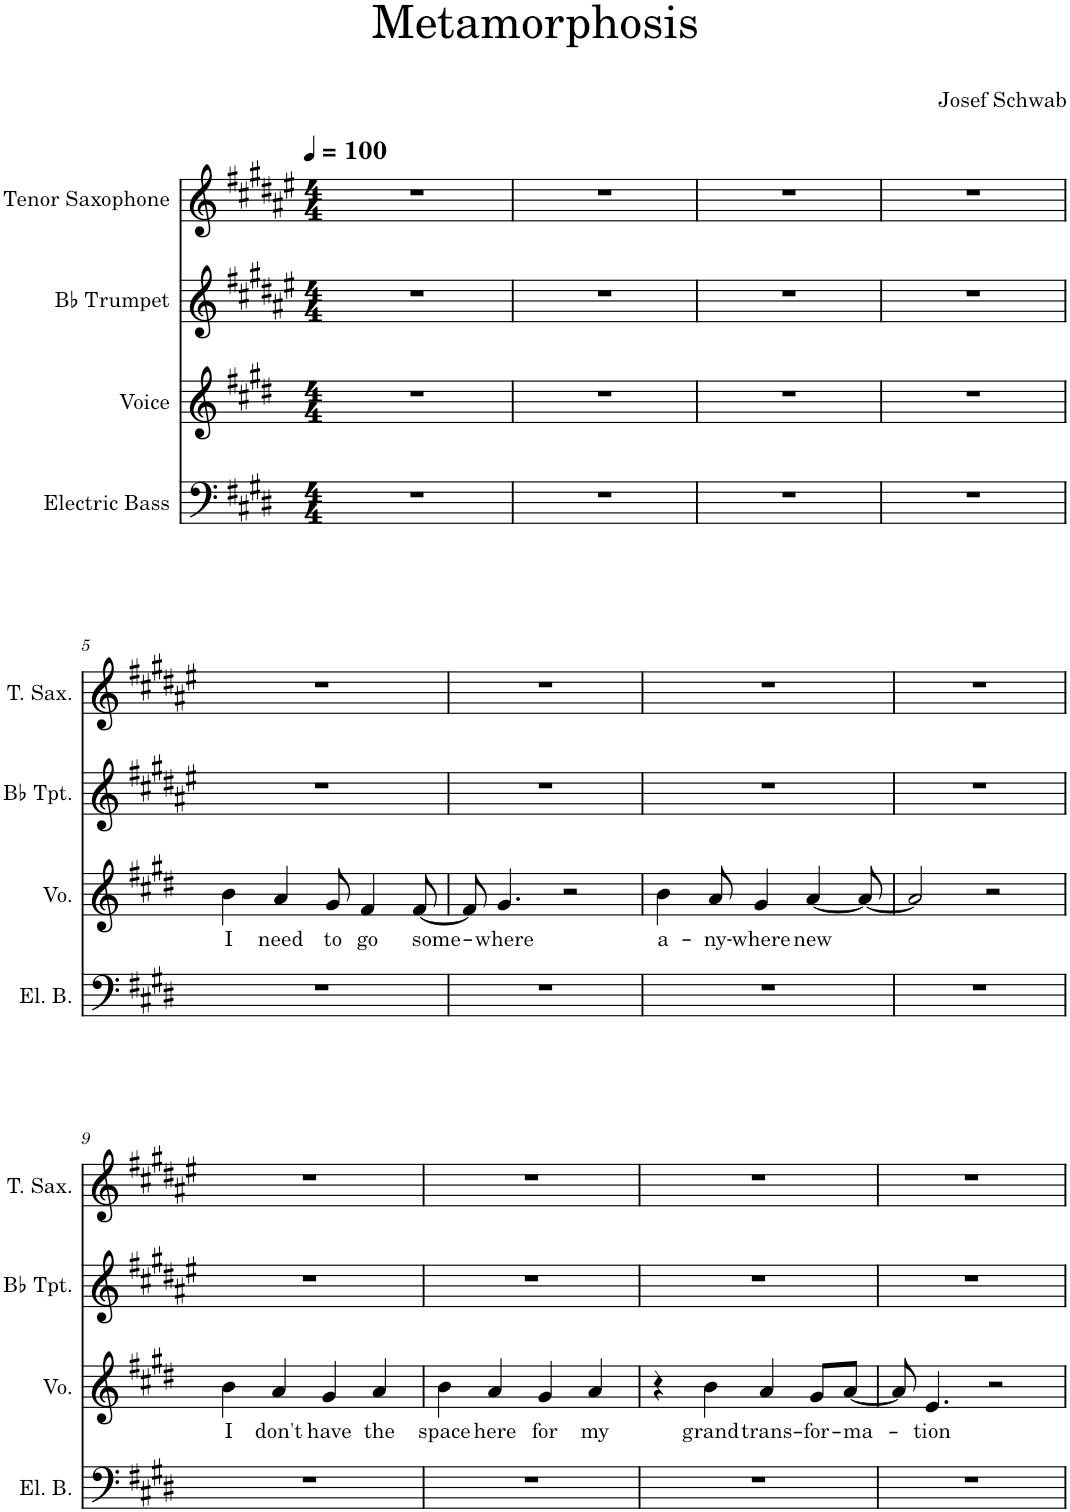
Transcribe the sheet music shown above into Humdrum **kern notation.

**kern	**kern	**text	**kern	**kern
*part4	*part3	*part3	*part2	*part1
*staff4	*staff3	*staff3	*staff2	*staff1
*I"Electric Bass	*I"Voice	*	*I"Bb Trumpet	*I"Tenor Saxophone
*I'El. B.	*I'Vo.	*	*I'Bb Tpt.	*I'T. Sax.
*clefF4	*clefG2	*	*clefG2	*clefG2
*Trd7c12	*	*	*Trd1c2	*Trd8c14
*k[f#c#g#d#]	*k[f#c#g#d#]	*	*k[f#c#g#d#a#e#]	*k[f#c#g#d#a#e#]
*M4/4	*M4/4	*	*M4/4	*M4/4
*MM100	*MM100	*	*MM100	*MM100
=1	=1	=1	=1	=1
1r	1r	.	1r	1r
=2	=2	=2	=2	=2
1r	1r	.	1r	1r
=3	=3	=3	=3	=3
1r	1r	.	1r	1r
=4	=4	=4	=4	=4
1r	1r	.	1r	1r
!!LO:LB:g=z
=5	=5	=5	=5	=5
*k[f#c#g#d#]	*k[f#c#g#d#]	*	*k[f#c#g#d#a#e#]	*k[f#c#g#d#a#e#]
!	!	!LO:LY:b	!	!
1r	4b\	I	1r	1r
!	!	!LO:LY:b	!	!
.	4a/	need	.	.
!	!	!LO:LY:b	!	!
.	8g#/	to	.	.
!	!	!LO:LY:b	!	!
.	4f#/	go	.	.
!	!	!LO:LY:b	!	!
.	[8f#/	some-	.	.
=6	=6	=6	=6	=6
1r	8f#/]	.	1r	1r
!	!	!LO:LY:b	!	!
.	4.g#/	-where	.	.
.	2r	.	.	.
=7	=7	=7	=7	=7
!	!	!LO:LY:b	!	!
1r	4b\	a-	1r	1r
!	!	!LO:LY:b	!	!
.	8a/	-ny-	.	.
!	!	!LO:LY:b	!	!
.	4g#/	-where	.	.
!	!	!LO:LY:b	!	!
.	[4a/	new	.	.
.	8a/_	.	.	.
=8	=8	=8	=8	=8
1r	2a/]	.	1r	1r
.	2r	.	.	.
!!LO:LB:g=z
=9	=9	=9	=9	=9
!	!	!LO:LY:b	!	!
1r	4b\	I	1r	1r
!	!	!LO:LY:b	!	!
.	4a/	don't	.	.
!	!	!LO:LY:b	!	!
.	4g#/	have	.	.
!	!	!LO:LY:b	!	!
.	4a/	the	.	.
=10	=10	=10	=10	=10
!	!	!LO:LY:b	!	!
1r	4b\	space	1r	1r
!	!	!LO:LY:b	!	!
.	4a/	here	.	.
!	!	!LO:LY:b	!	!
.	4g#/	for	.	.
!	!	!LO:LY:b	!	!
.	4a/	my	.	.
=11	=11	=11	=11	=11
1r	4r	.	1r	1r
!	!	!LO:LY:b	!	!
.	4b\	grand	.	.
!	!	!LO:LY:b	!	!
.	4a/	trans-	.	.
!	!	!LO:LY:b	!	!
.	8g#/L	-for-	.	.
!	!	!LO:LY:b	!	!
.	[8a/J	-ma-	.	.
=12	=12	=12	=12	=12
1r	8a/]	.	1r	1r
!	!	!LO:LY:b	!	!
.	4.e/	-tion	.	.
.	2r	.	.	.
=	=	=	=	=
*-	*-	*-	*-	*-
